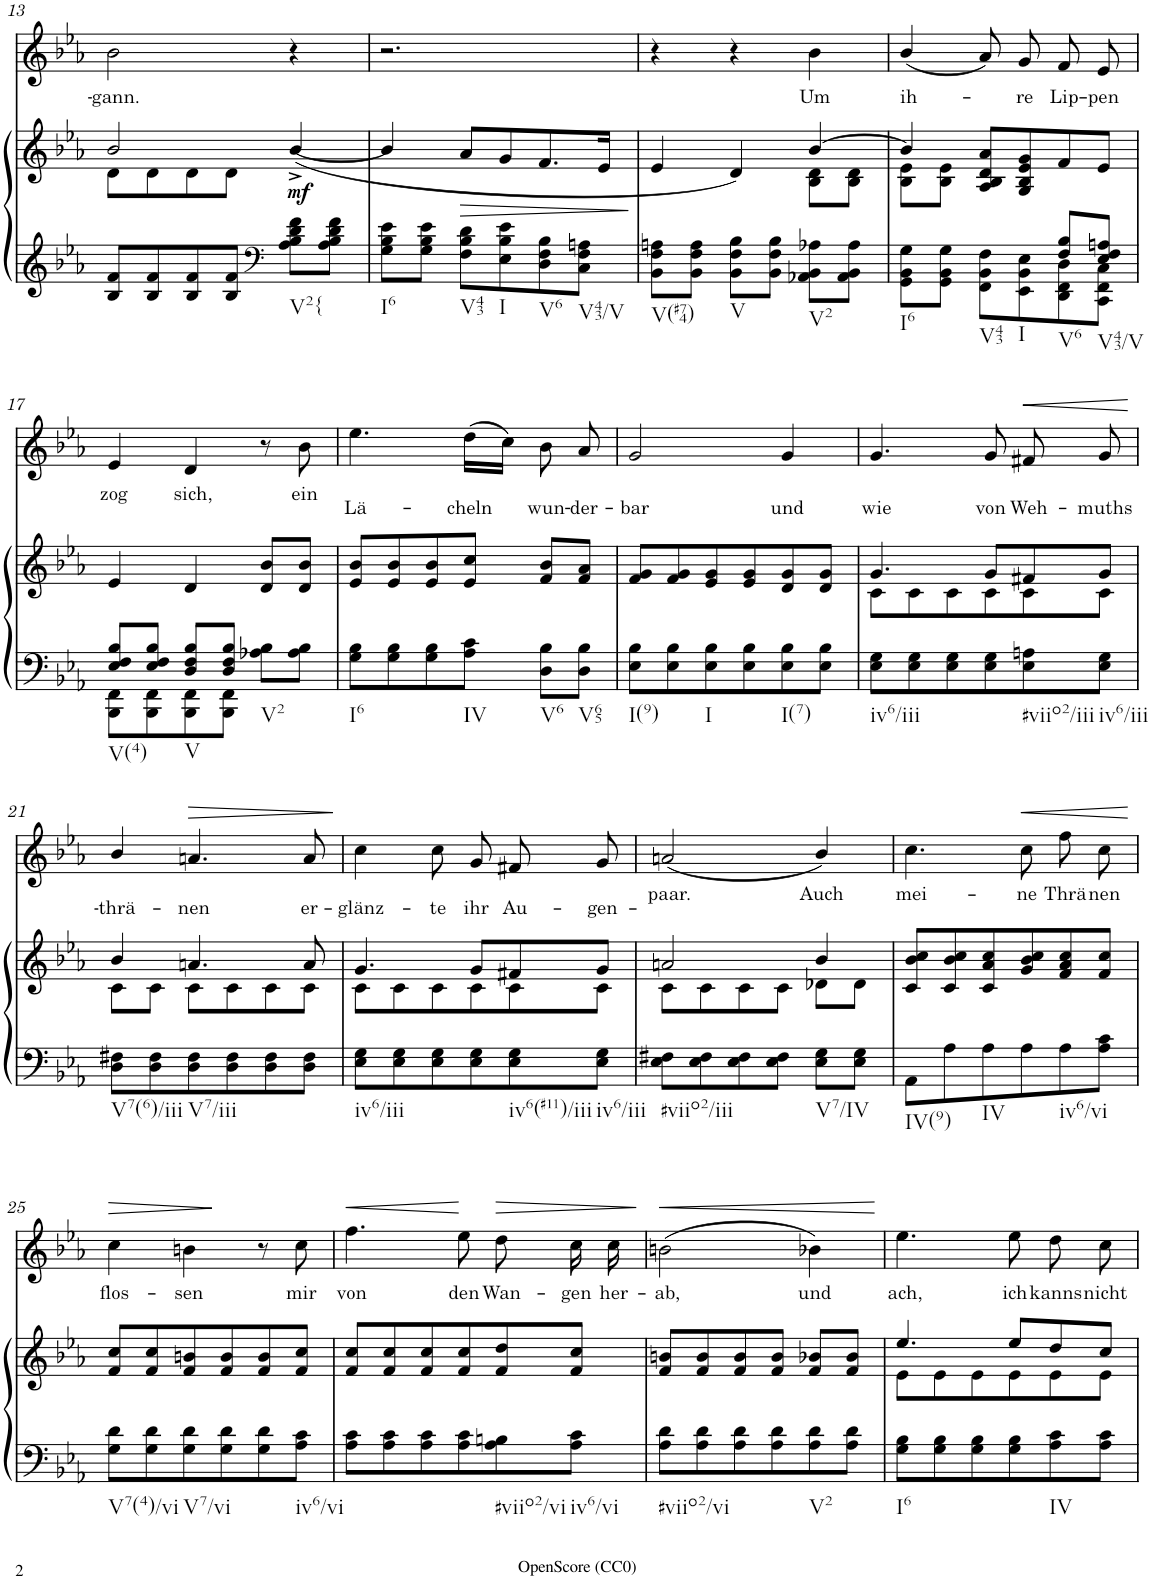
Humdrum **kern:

**kern	**kern	**dynam	**kern	**text	**dynam
*part2	*part2	*part2	*part1	*part1	*part1
*staff3	*staff2	*staff2/3	*staff1	*staff1	*staff1
*I"Piano	*	*	*I"Voice	*	*
*I'Pno	*	*	*	*	*
!!LO:PB:g=z
*clefG2	*clefG2	*	*clefG2	*	*
*k[b-e-a-]	*k[b-e-a-]	*	*k[b-e-a-]	*	*
*M3/4	*M3/4	*	*M3/4	*	*
=13	=13	=13	=13	=13	=13
*	*^	*	*	*	*
!	!	!	!	!	!LO:LY:b	!
8B-/ 8f/L	2b-/	8d\L	.	2b-\	-gann.	.
8B-/ 8f/	.	8d\	.	.	.	.
8B-/ 8f/	.	8d\	.	.	.	.
8B-/ 8f/J	.	8d\J	.	.	.	.
*clefF4	*	*	*	*	*	*
!LO:TX:b:t=V2{	!	!	!	!	!	!
!	!	!	!LO:DY:b	!	!	!
8A-\ 8B-\ 8d\ 8f\L	([4b-^/	4ryy	mf	4r	.	.
8A-\ 8B-\ 8d\ 8f\J	.	.	.	.	.	.
*	*v	*v	*	*	*	*
=14	=14	=14	=14	=14	=14
!LO:TX:b:t=I6	!	!	!	!	!
8G\ 8B-\ 8e-\L	4b-/]	.	2.r	.	.
8G\ 8B-\ 8e-\J	.	.	.	.	.
!LO:TX:b:t=V43	!	!	!	!	!
8F\ 8B-\ 8d\L	8a-/L	.	.	.	.
!LO:TX:b:t=I	!	!	!	!	!
8E-\ 8B-\ 8e-\	8g/	.	.	.	.
!LO:TX:b:t=V6	!	!	!	!	!
8D\ 8F\ 8B-\	8.f/	.	.	.	.
!LO:TX:b:t=V43/V	!	!	!	!	!
8C\ 8F\ 8An\J	.	.	.	.	.
.	16e-/Jk	.	.	.	.
=15	=15	=15	=15	=15	=15
*	*^	*	*	*	*
!LO:TX:b:t=V(#74)	!	!	!	!	!	!
8BB-\ 8F\ 8An\L	4e-/	2ryy	.	4r	.	.
8BB-\ 8F\ 8A\J	.	.	.	.	.	.
!LO:TX:b:t=V	!	!	!	!	!	!
8BB-\ 8F\ 8B-\L	4d/)	.	.	4r	.	.
8BB-\ 8F\ 8B-\J	.	.	.	.	.	.
!LO:TX:b:t=V2	!	!	!	!	!	!
!	!	!	!	!	!LO:LY:b	!
8AA-X\ 8BB-\ 8A-X\L	[4b-/	8B-\ 8d\L	.	4b-\	Um	.
8AA-\ 8BB-\ 8A-\J	.	8B-\ 8d\J	.	.	.	.
=16	=16	=16	=16	=16	=16	=16
*^	*	*	*	*	*	*
!LO:TX:b:t=I6	!	!	!	!	!	!	!
!LO:TX:b:t=V43	!	!	!	!	!	!	!
!LO:TX:b:t=I	!	!	!	!	!	!	!
!	!	!	!	!	!	!LO:LY:b	!
2ryy	8GG\ 8BB-\ 8G\L	4b-/]	8B-\ 8e-\L	.	(4b-/	ih-	.
.	8GG\ 8BB-\ 8G\J	.	8B-\ 8e-\J	.	.	.	.
.	8FF\ 8BB-\ 8F\L	8A-/ 8B-/ 8d/ 8a-/L	2ryy	.	8a-/)	.	.
!	!	!	!	!	!	!LO:LY:b	!
.	8EE-\ 8BB-\ 8E-\	8G/ 8B-/ 8e-/ 8g/	.	.	8g/	-re	.
!LO:TX:b:t=V6	!	!	!	!	!	!	!
!	!	!	!	!	!	!LO:LY:b	!
8F/ 8B-/L	8DD\ 8FF\ 8D\	8f/	.	.	8f/	Lip-	.
!LO:TX:b:t=V43/V	!	!	!	!	!	!	!
!	!	!	!	!	!	!LO:LY:b	!
8E-/ 8F/ 8An/J	8CC\ 8FF\ 8C\J	8e-/J	.	.	8e-/	-pen	.
*	*	*v	*v	*	*	*	*
!!LO:LB:g=z
=17	=17	=17	=17	=17	=17	=17
!LO:TX:b:t=V(4)	!	!	!	!	!	!
!	!	!	!	!	!LO:LY:b	!
8E-/ 8F/ 8B-/L	8BBB-\ 8FF\L	4e-/	.	4e-/	zog	.
8E-/ 8F/ 8B-/J	8BBB-\ 8FF\	.	.	.	.	.
!LO:TX:b:t=V	!	!	!	!	!	!
!	!	!	!	!	!LO:LY:b	!
8D/ 8F/ 8B-/L	8BBB-\ 8FF\	4d/	.	4d/	sich,	.
8D/ 8F/ 8B-/J	8BBB-\ 8FF\J	.	.	.	.	.
!LO:TX:b:t=V2	!	!	!	!	!	!
8A-X\ 8B-\L	4ryy	8d/ 8b-/L	.	8r	.	.
!	!	!	!	!	!LO:LY:b	!
8A-\ 8B-\J	.	8d/ 8b-/J	.	8b-\	ein	.
*v	*v	*	*	*	*	*
=18	=18	=18	=18	=18	=18
!LO:TX:b:t=I6	!	!	!	!	!
!	!	!	!	!LO:LY:b	!
8G\ 8B-\L	8e-/ 8b-/L	.	4.ee-\	Lä-	.
8G\ 8B-\	8e-/ 8b-/	.	.	.	.
8G\ 8B-\	8e-/ 8b-/	.	.	.	.
!LO:TX:b:t=IV	!	!	!	!	!
!	!	!	!	!LO:LY:b	!
8A-\ 8c\J	8e-/ 8cc/J	.	(16dd\LL	-cheln	.
.	.	.	16cc\JJ)	.	.
!LO:TX:b:t=V6	!	!	!	!	!
!	!	!	!	!LO:LY:b	!
8D\ 8B-\L	8f/ 8b-/L	.	8b-\	wun-	.
!LO:TX:b:t=V65	!	!	!	!	!
!	!	!	!	!LO:LY:b	!
8D\ 8B-\J	8f/ 8a-/J	.	8a-/	-der-	.
=19	=19	=19	=19	=19	=19
!LO:TX:b:t=I(9)	!	!	!	!	!
!	!	!	!	!LO:LY:b	!
8E-\ 8B-\L	8f/ 8g/L	.	2g/	-bar	.
8E-\ 8B-\	8f/ 8g/	.	.	.	.
!LO:TX:b:t=I	!	!	!	!	!
8E-\ 8B-\	8e-/ 8g/	.	.	.	.
8E-\ 8B-\	8e-/ 8g/	.	.	.	.
!LO:TX:b:t=I(7)	!	!	!	!	!
!	!	!	!	!LO:LY:b	!
8E-\ 8B-\	8d/ 8g/	.	4g/	und	.
8E-\ 8B-\J	8d/ 8g/J	.	.	.	.
=20	=20	=20	=20	=20	=20
*	*^	*	*	*	*
!LO:TX:b:t=iv6/iii	!	!	!	!	!	!
!	!	!	!	!	!LO:LY:b	!
8E-\ 8G\L	4.g/	8c\L	.	4.g/	wie	.
8E-\ 8G\	.	8c\	.	.	.	.
8E-\ 8G\	.	8c\	.	.	.	.
!	!	!	!	!	!LO:LY:b	!
8E-\ 8G\	8g/L	8c\	.	8g/	von	.
!LO:TX:b:t=#viio2/iii	!	!	!	!	!	!
!	!	!	!	!	!LO:LY:b	!LO:HP:b
8E-\ 8An\	8f#X/	8c\	.	8f#X/	Weh-	<
!LO:TX:b:t=iv6/iii	!	!	!	!	!	!
!	!	!	!	!	!LO:LY:b	!
8E-\ 8G\J	8g/J	8c\J	.	8g/	-muths-	.
*	*v	*v	*	*	*	*
.	.	.	.	.	[
!!LO:LB:g=z
=21	=21	=21	=21	=21	=21
*	*^	*	*	*	*
!LO:TX:b:t=V7(6)/iii	!	!	!	!	!	!
!	!	!	!	!	!LO:LY:b	!
8D\ 8F#X\L	4b-/	8c\L	.	4b-/	-thrä-	.
8D\ 8F#\	.	8c\J	.	.	.	.
!LO:TX:b:t=V7/iii	!	!	!	!	!	!
!	!	!	!	!	!LO:LY:b	!LO:HP:b
8D\ 8F#\	4.an/	8c\L	.	4.an/	-nen	>
8D\ 8F#\	.	8c\	.	.	.	.
8D\ 8F#\	.	8c\	.	.	.	.
!	!	!	!	!	!LO:LY:b	!
8D\ 8F#\J	8a/	8c\J	.	8a/	er-	.
*	*v	*v	*	*	*	*
.	.	.	.	.	]
=22	=22	=22	=22	=22	=22
*	*^	*	*	*	*
!LO:TX:b:t=iv6/iii	!	!	!	!	!	!
!	!	!	!	!	!LO:LY:b	!
8E-\ 8G\L	4.g/	8c\L	.	4cc\	-glänz-	.
8E-\ 8G\	.	8c\	.	.	.	.
!	!	!	!	!	!LO:LY:b	!
8E-\ 8G\	.	8c\	.	8cc\	-te	.
!	!	!	!	!	!LO:LY:b	!
8E-\ 8G\	8g/L	8c\	.	8g/	ihr	.
!LO:TX:b:t=iv6(#11)/iii	!	!	!	!	!	!
!	!	!	!	!	!LO:LY:b	!
8E-\ 8G\	8f#X/	8c\	.	8f#X/	Au-	.
!LO:TX:b:t=iv6/iii	!	!	!	!	!	!
!	!	!	!	!	!LO:LY:b	!
8E-\ 8G\J	8g/J	8c\J	.	8g/	-gen-	.
=23	=23	=23	=23	=23	=23	=23
!LO:TX:b:t=#viio2/iii	!	!	!	!	!	!
!	!	!	!	!	!LO:LY:b	!
8E-\ 8F#X\L	2an/	8c\L	.	(2an/	-paar.	.
8E-\ 8F#\	.	8c\	.	.	.	.
8E-\ 8F#\	.	8c\	.	.	.	.
8E-\ 8F#\J	.	8c\J	.	.	.	.
!LO:TX:b:t=V7/IV	!	!	!	!	!	!
!	!	!	!	!	!LO:LY:b	!
8E-\ 8G\L	4b-/	8d-X\L	.	4b-/)	Auch	.
8E-\ 8G\J	.	8d-\J	.	.	.	.
=24	=24	=24	=24	=24	=24	=24
!LO:TX:b:t=IV(9)	!	!	!	!	!	!
!	!	!	!	!	!LO:LY:b	!
*	*v	*v	*	*	*	*
8AA-\L	8c/ 8b-/ 8cc/L	.	4.cc\	mei-	.
8A-\	8c/ 8b-/ 8cc/	.	.	.	.
!LO:TX:b:t=IV	!	!	!	!	!
8A-\	8c/ 8a-/ 8cc/	.	.	.	.
!	!	!	!	!LO:LY:b	!LO:HP:b
8A-\	8g/ 8b-/ 8cc/	.	8cc\	-ne	<
!LO:TX:b:t=iv6/vi	!	!	!	!	!
!	!	!	!	!LO:LY:b	!
8A-\	8f/ 8a-/ 8cc/	.	8ff\	Thrä-	.
!	!	!	!	!LO:LY:b	!
8A-\ 8c\J	8f/ 8cc/J	.	8cc\	-nen	.
.	.	.	.	.	[
!!LO:LB:g=z
=25	=25	=25	=25	=25	=25
!LO:TX:b:t=V7(4)/vi	!	!	!	!	!
!	!	!	!	!LO:LY:b	!LO:HP:b
8G\ 8d\L	8f/ 8cc/L	.	4cc\	flos-	>
8G\ 8d\	8f/ 8cc/	.	.	.	.
!LO:TX:b:t=V7/vi	!	!	!	!	!
!	!	!	!	!LO:LY:b	!
8G\ 8d\	8f/ 8bn/	.	4bn\	-sen	.
8G\ 8d\	8f/ 8b/	.	.	.	.
8G\ 8d\	8f/ 8b/	.	8r	.	]
!LO:TX:b:t=iv6/vi	!	!	!	!	!
!	!	!	!	!LO:LY:b	!
8A-\ 8c\J	8f/ 8cc/J	.	8cc\	mir	.
=26	=26	=26	=26	=26	=26
!	!	!	!	!LO:LY:b	!LO:HP:b
8A-\ 8c\L	8f/ 8cc/L	.	4.ff\	von	<
8A-\ 8c\	8f/ 8cc/	.	.	.	.
8A-\ 8c\	8f/ 8cc/	.	.	.	.
!	!	!	!	!LO:LY:b	!
8A-\ 8c\	8f/ 8cc/	.	8ee-\	den	.
!LO:TX:b:t=#viio2/vi	!	!	!	!	!
!	!	!	!	!LO:LY:b	!LO:HP:n=1:b
8A-\ 8Bn\	8f/ 8dd/	.	8dd\	Wan-	[ >
!LO:TX:b:t=iv6/vi	!	!	!	!	!
!	!	!	!	!LO:LY:b	!
8A-\ 8c\J	8f/ 8cc/J	.	16cc\	-gen	.
!	!	!	!	!LO:LY:b	!
.	.	.	16cc\	her-	.
.	.	.	.	.	]
=27	=27	=27	=27	=27	=27
!LO:TX:b:t=#viio2/vi	!	!	!	!	!
!	!	!	!	!LO:LY:b	!LO:HP:b
8A-\ 8d\L	8f/ 8bn/L	.	(2bn\	-ab,	<
8A-\ 8d\	8f/ 8b/	.	.	.	.
8A-\ 8d\	8f/ 8b/	.	.	.	.
8A-\ 8d\	8f/ 8b/J	.	.	.	.
!LO:TX:b:t=V2	!	!	!	!	!
!	!	!	!	!LO:LY:b	!
8A-\ 8d\	8f/ 8b-X/L	.	4b-X\)	und	.
8A-\ 8d\J	8f/ 8b-/J	.	.	.	.
.	.	.	.	.	[
=28	=28	=28	=28	=28	=28
*	*^	*	*	*	*
!LO:TX:b:t=I6	!	!	!	!	!	!
!	!	!	!	!	!LO:LY:b	!
8G\ 8B-\L	4.ee-/	8e-\L	.	4.ee-\	ach,	.
8G\ 8B-\	.	8e-\	.	.	.	.
8G\ 8B-\	.	8e-\	.	.	.	.
!	!	!	!	!	!LO:LY:b	!
8G\ 8B-\	8ee-/L	8e-\	.	8ee-\	ich	.
!LO:TX:b:t=IV	!	!	!	!	!	!
!	!	!	!	!	!LO:LY:b	!
8A-\ 8c\	8dd/	8e-\	.	8dd\	kanns	.
!	!	!	!	!	!LO:LY:b	!
8A-\ 8c\J	8cc/J	8e-\J	.	8cc\	nicht	.
*	*v	*v	*	*	*	*
=	=	=	=	=	=
*-	*-	*-	*-	*-	*-
